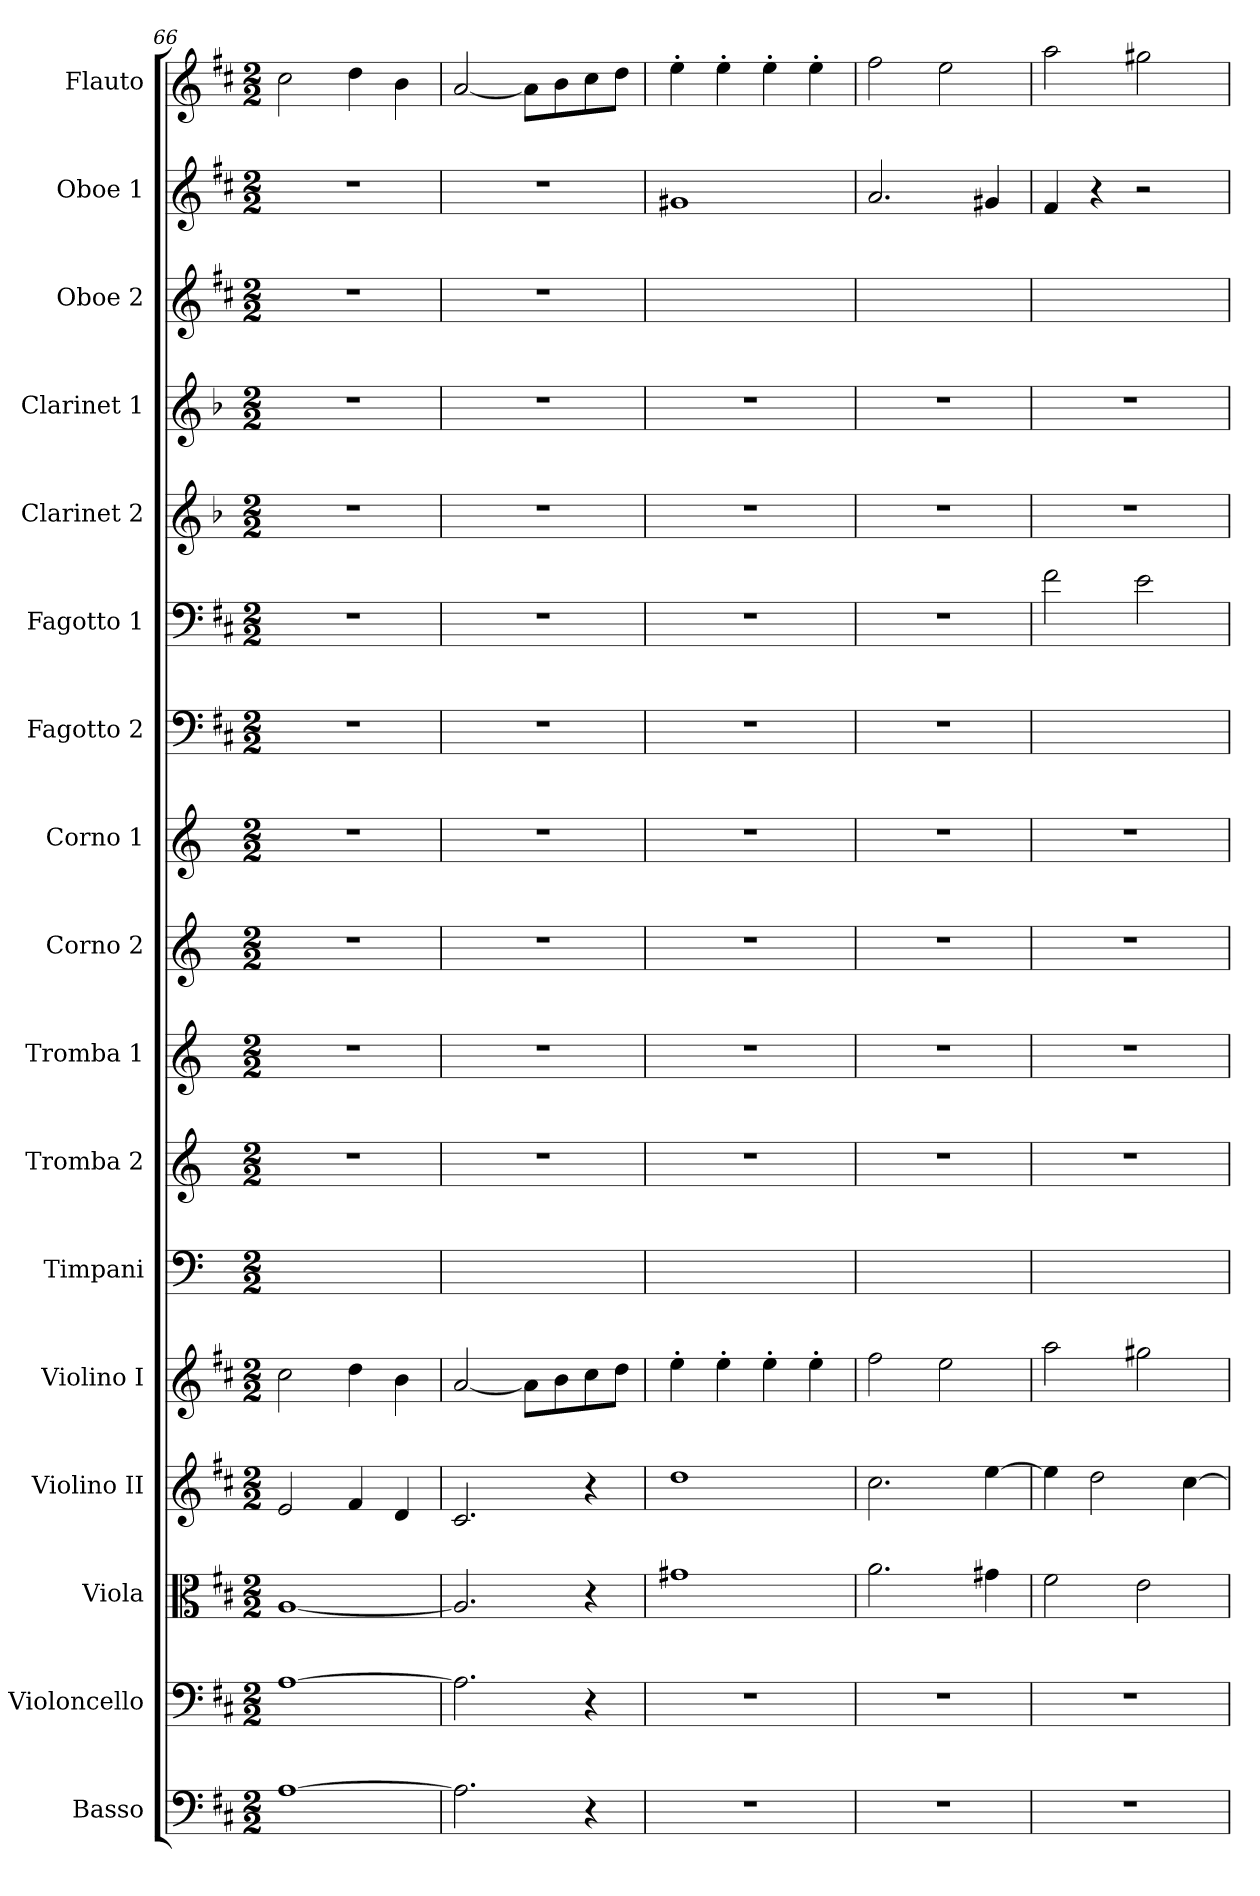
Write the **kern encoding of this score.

**kern	**kern	**kern	**kern	**kern	**kern	**kern	**kern	**kern	**kern	**kern	**kern	**kern	**kern	**kern	**kern	**kern
*part17	*part16	*part15	*part14	*part13	*part12	*part11	*part10	*part9	*part8	*part7	*part6	*part5	*part4	*part3	*part2	*part1
*staff17	*staff16	*staff15	*staff14	*staff13	*staff12	*staff11	*staff10	*staff9	*staff8	*staff7	*staff6	*staff5	*staff4	*staff3	*staff2	*staff1
*I"Basso	*I"Violoncello	*I"Viola	*I"Violino II	*I"Violino I	*I"Timpani	*I"Tromba 2	*I"Tromba 1	*I"Corno 2	*I"Corno 1	*I"Fagotto 2	*I"Fagotto 1	*I"Clarinet 2	*I"Clarinet 1	*I"Oboe 2	*I"Oboe 1	*I"Flauto
*	*I'Vc	*I'Vla	*I'Vln	*I'Vln	*	*	*	*	*	*	*	*I'Cl	*I'Cl	*I'Ob	*I'Ob	*I'Fl
*clefF4	*clefF4	*clefC3	*clefG2	*clefG2	*clefF4	*clefG2	*clefG2	*clefG2	*clefG2	*clefF4	*clefF4	*clefG2	*clefG2	*clefG2	*clefG2	*clefG2
*ITrd7c12	*	*	*	*	*	*ITrd-1c-2	*ITrd-1c-2	*ITrd6c10	*ITrd6c10	*	*	*ITrd2c3	*ITrd2c3	*	*	*
*k[f#c#]	*k[f#c#]	*k[f#c#]	*k[f#c#]	*k[f#c#]	*	*	*	*	*	*k[f#c#]	*k[f#c#]	*k[f#c#]	*k[f#c#]	*k[f#c#]	*k[f#c#]	*k[f#c#]
*M2/2	*M2/2	*M2/2	*M2/2	*M2/2	*M2/2	*M2/2	*M2/2	*M2/2	*M2/2	*M2/2	*M2/2	*M2/2	*M2/2	*M2/2	*M2/2	*M2/2
=66	=66	=66	=66	=66	=66	=66	=66	=66	=66	=66	=66	=66	=66	=66	=66	=66
[1AA	[1A	[1A	2e	2cc#	1ryy	1r	1r	1r	1r	1r	1r	1r	1r	1r	1r	2cc#
.	.	.	4f#	4dd	.	.	.	.	.	.	.	.	.	.	.	4dd
.	.	.	4d	4b	.	.	.	.	.	.	.	.	.	.	.	4b
=67	=67	=67	=67	=67	=67	=67	=67	=67	=67	=67	=67	=67	=67	=67	=67	=67
2.AA]	2.A]	2.A]	2.c#	[2a	1ryy	1r	1r	1r	1r	1r	1r	1r	1r	1r	1r	[2a
.	.	.	.	8a\L]	.	.	.	.	.	.	.	.	.	.	.	8a\L]
.	.	.	.	8b\	.	.	.	.	.	.	.	.	.	.	.	8b\
4r	4r	4r	4r	8cc#\	.	.	.	.	.	.	.	.	.	.	.	8cc#\
.	.	.	.	8dd\J	.	.	.	.	.	.	.	.	.	.	.	8dd\J
=68	=68	=68	=68	=68	=68	=68	=68	=68	=68	=68	=68	=68	=68	=68	=68	=68
1r	1r	1g#X	1dd	4ee'	1ryy	1r	1r	1r	1r	1r	1r	1r	1r	1ryy	1g#X	4ee'
.	.	.	.	4ee'	.	.	.	.	.	.	.	.	.	.	.	4ee'
.	.	.	.	4ee'	.	.	.	.	.	.	.	.	.	.	.	4ee'
.	.	.	.	4ee'	.	.	.	.	.	.	.	.	.	.	.	4ee'
=69	=69	=69	=69	=69	=69	=69	=69	=69	=69	=69	=69	=69	=69	=69	=69	=69
1r	1r	2.a	2.cc#	2ff#	1ryy	1r	1r	1r	1r	1r	1r	1r	1r	1ryy	2.a	2ff#
.	.	.	.	2ee	.	.	.	.	.	.	.	.	.	.	.	2ee
.	.	4g#X	[4ee	.	.	.	.	.	.	.	.	.	.	.	4g#X	.
=70	=70	=70	=70	=70	=70	=70	=70	=70	=70	=70	=70	=70	=70	=70	=70	=70
1r	1r	2f#	4ee]	2aa	1ryy	1r	1r	1r	1r	1ryy	2f#	1r	1r	1ryy	4f#	2aa
.	.	.	2dd	.	.	.	.	.	.	.	.	.	.	.	4r	.
.	.	2e	.	2gg#X	.	.	.	.	.	.	2e	.	.	.	2r	2gg#X
.	.	.	[4cc#	.	.	.	.	.	.	.	.	.	.	.	.	.
=	=	=	=	=	=	=	=	=	=	=	=	=	=	=	=	=
*-	*-	*-	*-	*-	*-	*-	*-	*-	*-	*-	*-	*-	*-	*-	*-	*-
